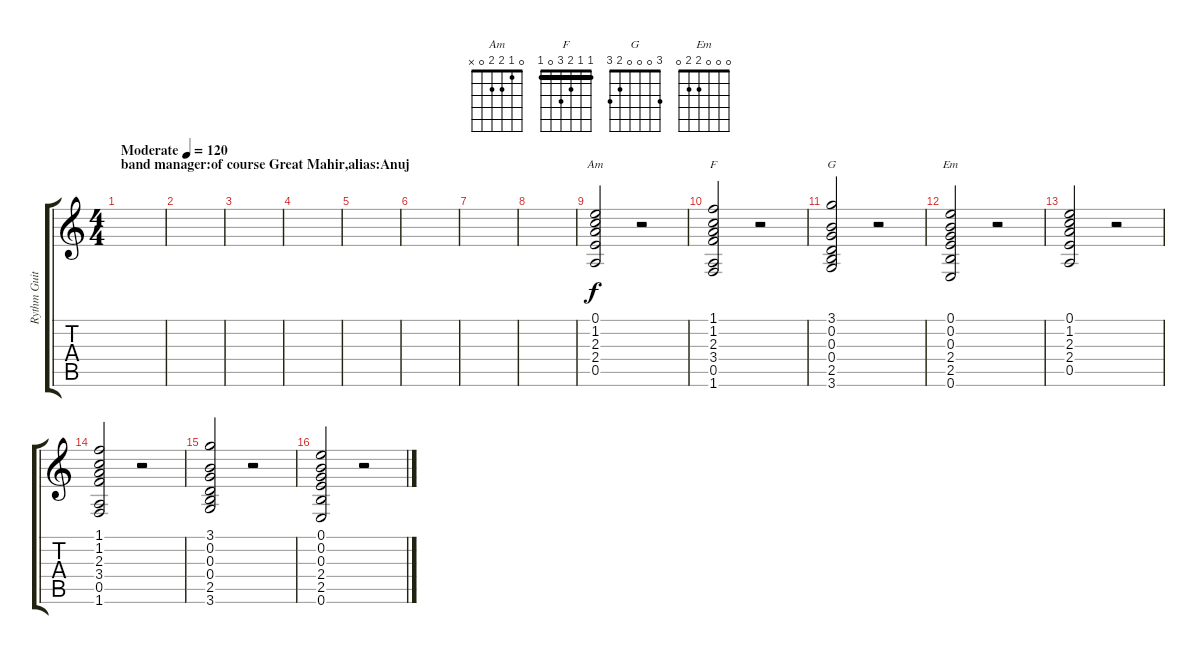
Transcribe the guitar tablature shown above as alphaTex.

\track ("Rythm Guitarist(Christopher)" "Rythm Guit") {instrument distortionguitar}
\staff {score tabs}
\tuning (E4 B3 G3 D3 A2 E2) {hide}
\chord ("Am" 0 1 2 2 0 x)
\chord ("F" 1 1 2 3 0 1) {barre 1}
\chord ("G" 3 0 0 0 2 3)
\chord ("Em" 0 0 0 2 2 0)
\ts (4 4)
\section ("" "band manager:of course Great Mahir,alias:Anuj")
\tempo (120 "Moderate")
\clef g2
\ks c
|
|
|
|
|
|
|
|
(0.1 1.2 2.3 2.4 0.5).2{ch "Am"} r.2 |
(1.1 1.2 2.3 3.4 0.5 1.6).2{ch "F"} r.2 |
(3.1 0.2 0.3 0.4 2.5 3.6).2{ch "G"} r.2 |
(0.1 0.2 0.3 2.4 2.5 0.6).2{ch "Em"} r.2 |
(0.1 1.2 2.3 2.4 0.5).2 r.2 |
(1.1 1.2 2.3 3.4 0.5 1.6).2 r.2 |
(3.1 0.2 0.3 0.4 2.5 3.6).2 r.2 |
(0.1 0.2 0.3 2.4 2.5 0.6).2 r.2
